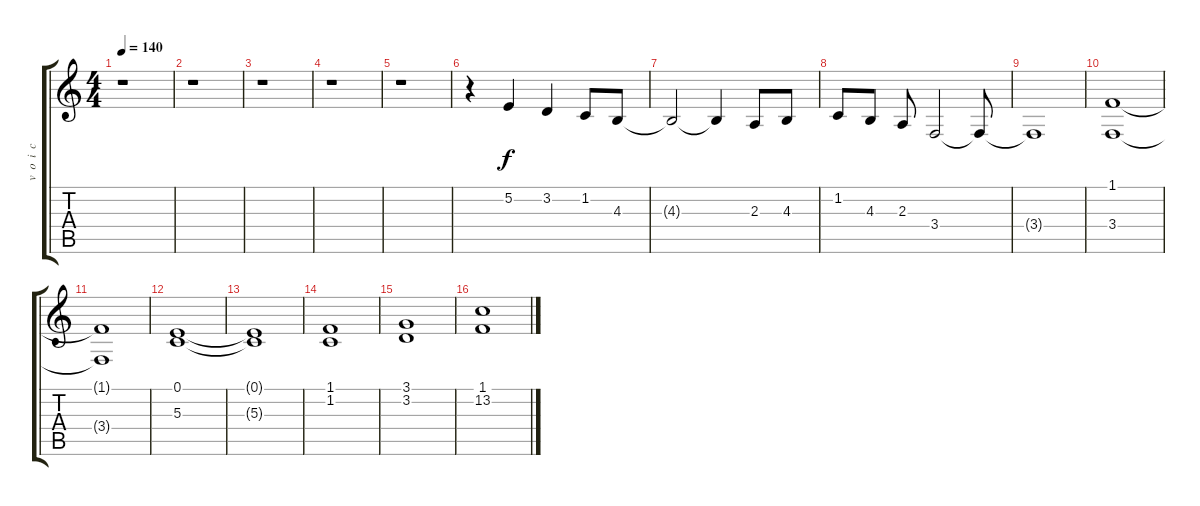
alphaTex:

\track ("v  o  i  c  e" "v  o  i  c") {instrument choiraahs}
\staff {score tabs}
\tuning (E4 B3 G3 D3 A2 E2) {hide}
\ts (4 4)
\tempo 140
\clef g2
\ks c
r.1{dy f} |
r.1 |
r.1 |
r.1 |
r.1 |
r.4 5.2.4 3.2.4 1.2.8 4.3.8 |
4.3{t}.2 4.3{t}.4 2.3.8 4.3.8 |
1.2.8 4.3.8 2.3.8 3.4.2 3.4{t}.8 |
3.4{t}.1 |
(1.1 3.4).1{volume 6 balance 8 instrument choiraahs} |
(1.1{t} 3.4{t}).1 |
(0.1 5.3).1 |
(0.1{t} 5.3{t}).1 |
(1.1 1.2).1 |
(3.1 3.2).1 |
(1.1 13.2).1
